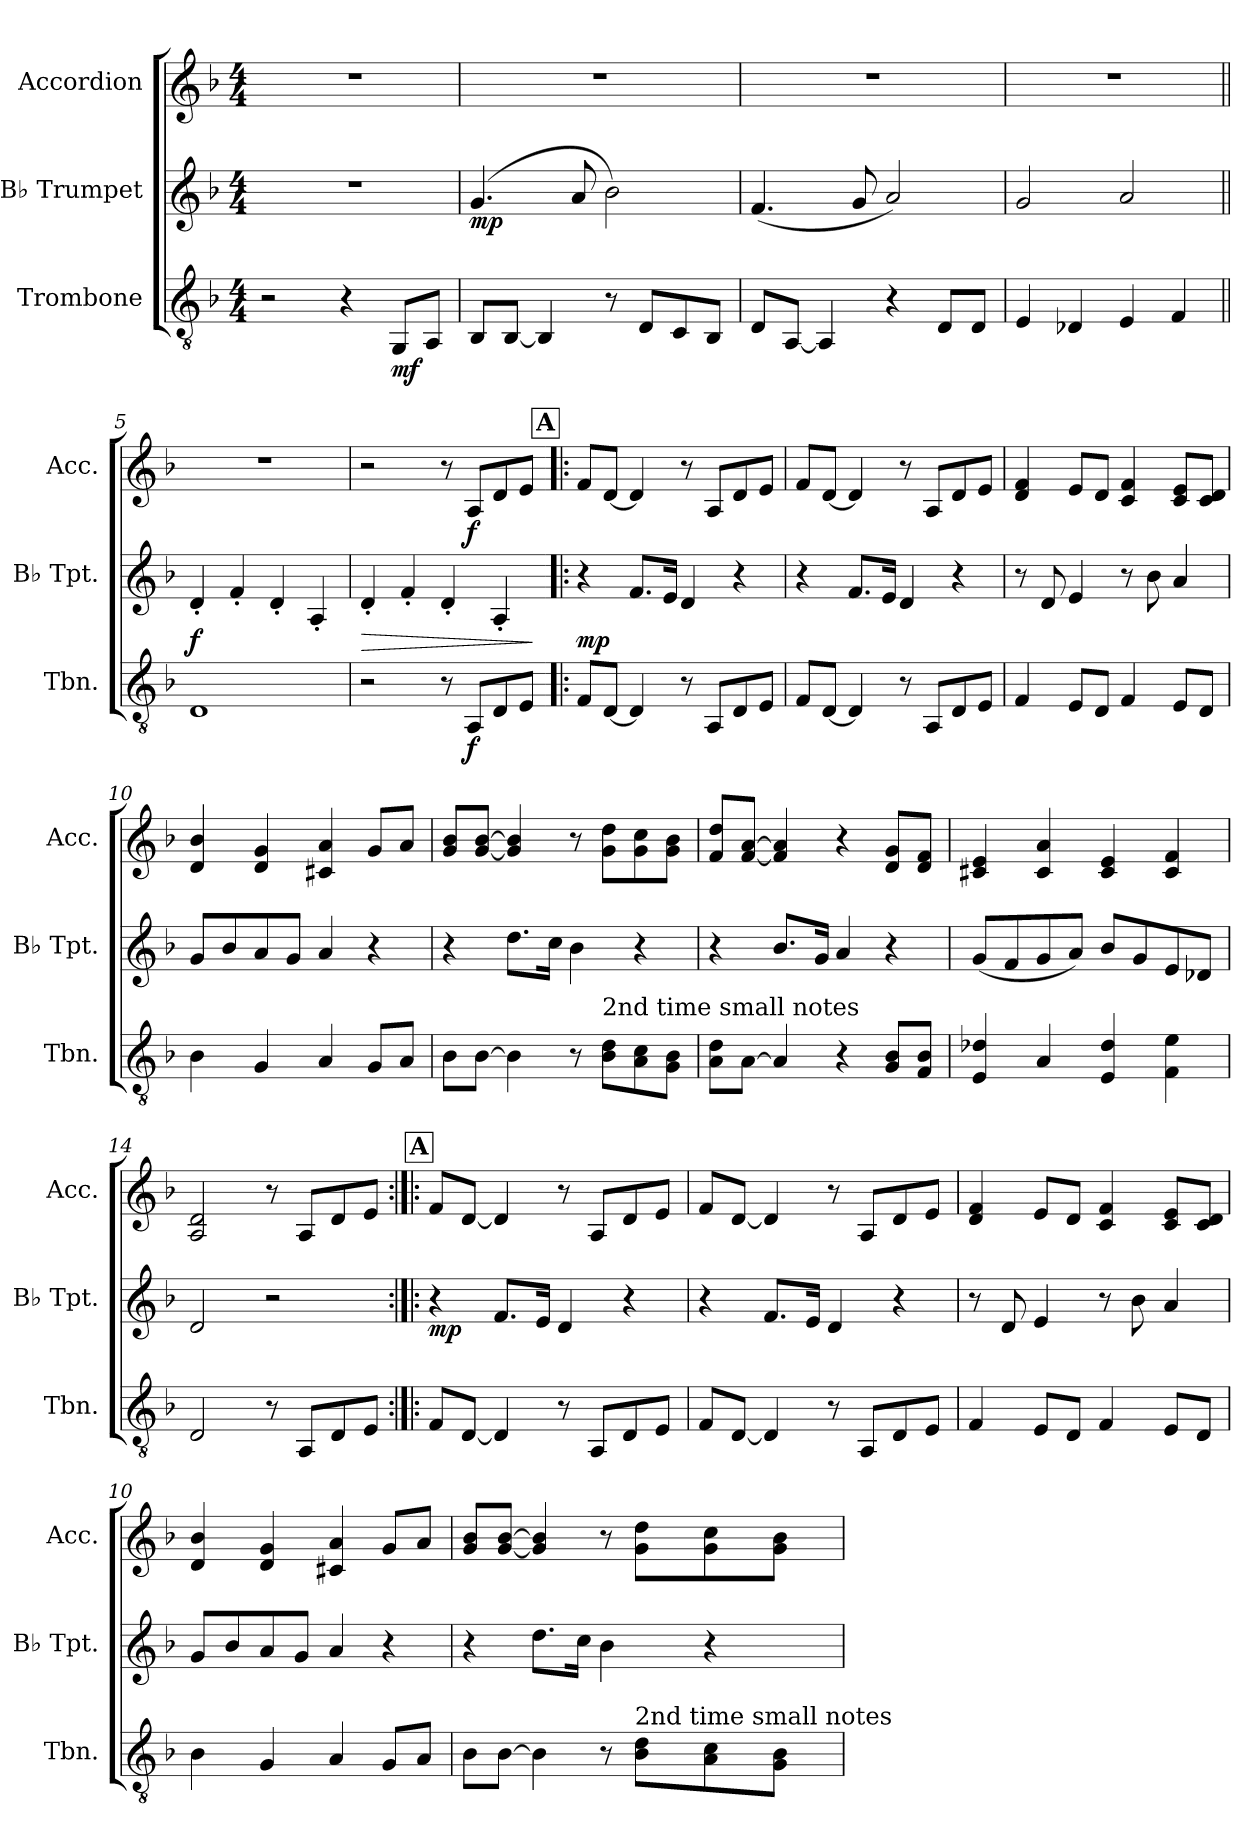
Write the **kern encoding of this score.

**kern	**dynam	**kern	**dynam	**kern	**dynam
*part3	*part3	*part2	*part2	*part1	*part1
*staff3	*staff3	*staff2	*staff2	*staff1	*staff1
*I"Trombone	*	*I"B♭ Trumpet	*	*I"Accordion	*
*I'Tbn.	*	*I'B♭ Tpt.	*	*I'Acc.	*
*clefGv2	*	*clefG2	*	*clefG2	*
*ITrd1c2	*	*ITrd1c2	*	*	*
*k[b-e-a-]	*	*k[b-e-a-]	*	*k[b-]	*
*M4/4	*	*M4/4	*	*M4/4	*
*MM80	*	*MM80	*	*MM80	*
=1	=1	=1	=1	=1	=1
2r	.	1r	.	1r	.
4r	.	.	.	.	.
!	!LO:DY:b	!	!	!	!
8FFL	mf	.	.	.	.
8GGJ	.	.	.	.	.
=2	=2	=2	=2	=2	=2
!	!	!	!LO:DY:b	!	!
8AA-L	.	(>4.f	mp	1r	.
[8AA-J	.	.	.	.	.
4AA-]	.	.	.	.	.
.	.	8g	.	.	.
8r	.	2a-)	.	.	.
8CL	.	.	.	.	.
8BB-	.	.	.	.	.
8AA-J	.	.	.	.	.
=3	=3	=3	=3	=3	=3
8CL	.	(>4.e-	.	1r	.
[8GGJ	.	.	.	.	.
4GG]	.	.	.	.	.
.	.	8f	.	.	.
4r	.	2g)	.	.	.
8CL	.	.	.	.	.
8CJ	.	.	.	.	.
=4	=4	=4	=4	=4	=4
4D	.	2f	.	1r	.
4C-X	.	.	.	.	.
4D	.	2g	.	.	.
4E-	.	.	.	.	.
=5||	=5||	=5||	=5||	=5||	=5||
*	*	*	*	*MM100	*
!	!	!	!LO:DY:b	!	!
1C	.	4c'	f	1r	.
.	.	4e-'	.	.	.
.	.	4c'	.	.	.
.	.	4G'	.	.	.
=6	=6	=6	=6	=6	=6
!	!	!	!LO:HP:b	!	!
2r	.	4c'	>	2r	.
.	.	4e-'	.	.	.
8r	.	4c'	.	8r	.
!	!LO:DY:b	!	!	!	!LO:DY:b
8GGL	f	.	.	8AL	f
8C	.	4G'	.	8d	.
8DJ	.	.	.	8eJ	.
.	.	.	]	.	.
!!LO:REH:place=s1:a:B:fs=14:t=A
=7!|:	=7!|:	=7!|:	=7!|:	=7!|:	=7!|:
!	!	!	!LO:DY:b	!	!
8E-L	.	4r	mp	8fL	.
[8CJ	.	.	.	[8dJ	.
4C]	.	8.e-L	.	4d]	.
.	.	16dJk	.	.	.
8r	.	4c	.	8r	.
8GGL	.	.	.	8AL	.
8C	.	4r	.	8d	.
8DJ	.	.	.	8eJ	.
=8	=8	=8	=8	=8	=8
8E-L	.	4r	.	8fL	.
[8CJ	.	.	.	[8dJ	.
4C]	.	8.e-L	.	4d]	.
.	.	16dJk	.	.	.
8r	.	4c	.	8r	.
8GGL	.	.	.	8AL	.
8C	.	4r	.	8d	.
8DJ	.	.	.	8eJ	.
=9	=9	=9	=9	=9	=9
4E-	.	8r	.	4d 4f	.
.	.	8c	.	.	.
8DL	.	4d	.	8eL	.
8CJ	.	.	.	8dJ	.
4E-	.	8r	.	4c 4f	.
.	.	8a-	.	.	.
8DL	.	4g	.	8c 8eL	.
8CJ	.	.	.	8c 8dJ	.
=10	=10	=10	=10	=10	=10
4A-	.	8fL	.	4d 4b-	.
.	.	8a-	.	.	.
4F	.	8g	.	4d 4g	.
.	.	8fJ	.	.	.
4G	.	4g	.	4c#X 4a	.
8FL	.	4r	.	8gL	.
8GJ	.	.	.	8aJ	.
=11	=11	=11	=11	=11	=11
8A-L	.	4r	.	8g 8b-L	.
[8A-J	.	.	.	[8g [8b-J	.
4A-]	.	8.ccL	.	4g] 4b-]	.
.	.	16b-Jk	.	.	.
8r	.	4a-	.	8r	.
!LO:TX:a:t=2nd time small notes	!	!	!	!	!
8A- 8c!L	.	.	.	8g 8ddL	.
8G 8B-!	.	4r	.	8g 8cc	.
8F 8A-!J	.	.	.	8g 8b-J	.
=12	=12	=12	=12	=12	=12
8G 8c!L	.	4r	.	8f 8ddL	.
[8GJ	.	.	.	[8f [8aJ	.
4G]	.	8.a-L	.	4f] 4a]	.
.	.	16fJk	.	.	.
4r	.	4g	.	4r	.
8F 8A-!L	.	4r	.	8d 8gL	.
8E- 8A-!J	.	.	.	8d 8fJ	.
=13	=13	=13	=13	=13	=13
4D 4c-X!	.	(<8fL	.	4c#X 4e	.
.	.	8e-	.	.	.
4G	.	8f	.	4c# 4a	.
.	.	8gJ)	.	.	.
4D 4c-!	.	8a-L	.	4c# 4e	.
.	.	8f	.	.	.
4E- 4d!	.	8d	.	4c# 4f	.
.	.	8c-XJ	.	.	.
=14	=14	=14	=14	=14	=14
2C	.	2c	.	2A 2d	.
8r	.	2r	.	8r	.
8GGL	.	.	.	8AL	.
8C	.	.	.	8d	.
8DJ	.	.	.	8eJ	.
!!LO:REH:place=s1:a:B:fs=14:t=A
=7:|!|:	=7:|!|:	=7:|!|:	=7:|!|:	=7:|!|:	=7:|!|:
!	!	!	!LO:DY:b	!	!
8E-L	.	4r	mp	8fL	.
[8CJ	.	.	.	[8dJ	.
4C]	.	8.e-L	.	4d]	.
.	.	16dJk	.	.	.
8r	.	4c	.	8r	.
8GGL	.	.	.	8AL	.
8C	.	4r	.	8d	.
8DJ	.	.	.	8eJ	.
=8	=8	=8	=8	=8	=8
8E-L	.	4r	.	8fL	.
[8CJ	.	.	.	[8dJ	.
4C]	.	8.e-L	.	4d]	.
.	.	16dJk	.	.	.
8r	.	4c	.	8r	.
8GGL	.	.	.	8AL	.
8C	.	4r	.	8d	.
8DJ	.	.	.	8eJ	.
=9	=9	=9	=9	=9	=9
4E-	.	8r	.	4d 4f	.
.	.	8c	.	.	.
8DL	.	4d	.	8eL	.
8CJ	.	.	.	8dJ	.
4E-	.	8r	.	4c 4f	.
.	.	8a-	.	.	.
8DL	.	4g	.	8c 8eL	.
8CJ	.	.	.	8c 8dJ	.
=10	=10	=10	=10	=10	=10
4A-	.	8fL	.	4d 4b-	.
.	.	8a-	.	.	.
4F	.	8g	.	4d 4g	.
.	.	8fJ	.	.	.
4G	.	4g	.	4c#X 4a	.
8FL	.	4r	.	8gL	.
8GJ	.	.	.	8aJ	.
=11	=11	=11	=11	=11	=11
8A-L	.	4r	.	8g 8b-L	.
[8A-J	.	.	.	[8g [8b-J	.
4A-]	.	8.ccL	.	4g] 4b-]	.
.	.	16b-Jk	.	.	.
8r	.	4a-	.	8r	.
!LO:TX:a:t=2nd time small notes	!	!	!	!	!
8A- 8c!L	.	.	.	8g 8ddL	.
8G 8B-!	.	4r	.	8g 8cc	.
8F 8A-!J	.	.	.	8g 8b-J	.
=	=	=	=	=	=
*-	*-	*-	*-	*-	*-
